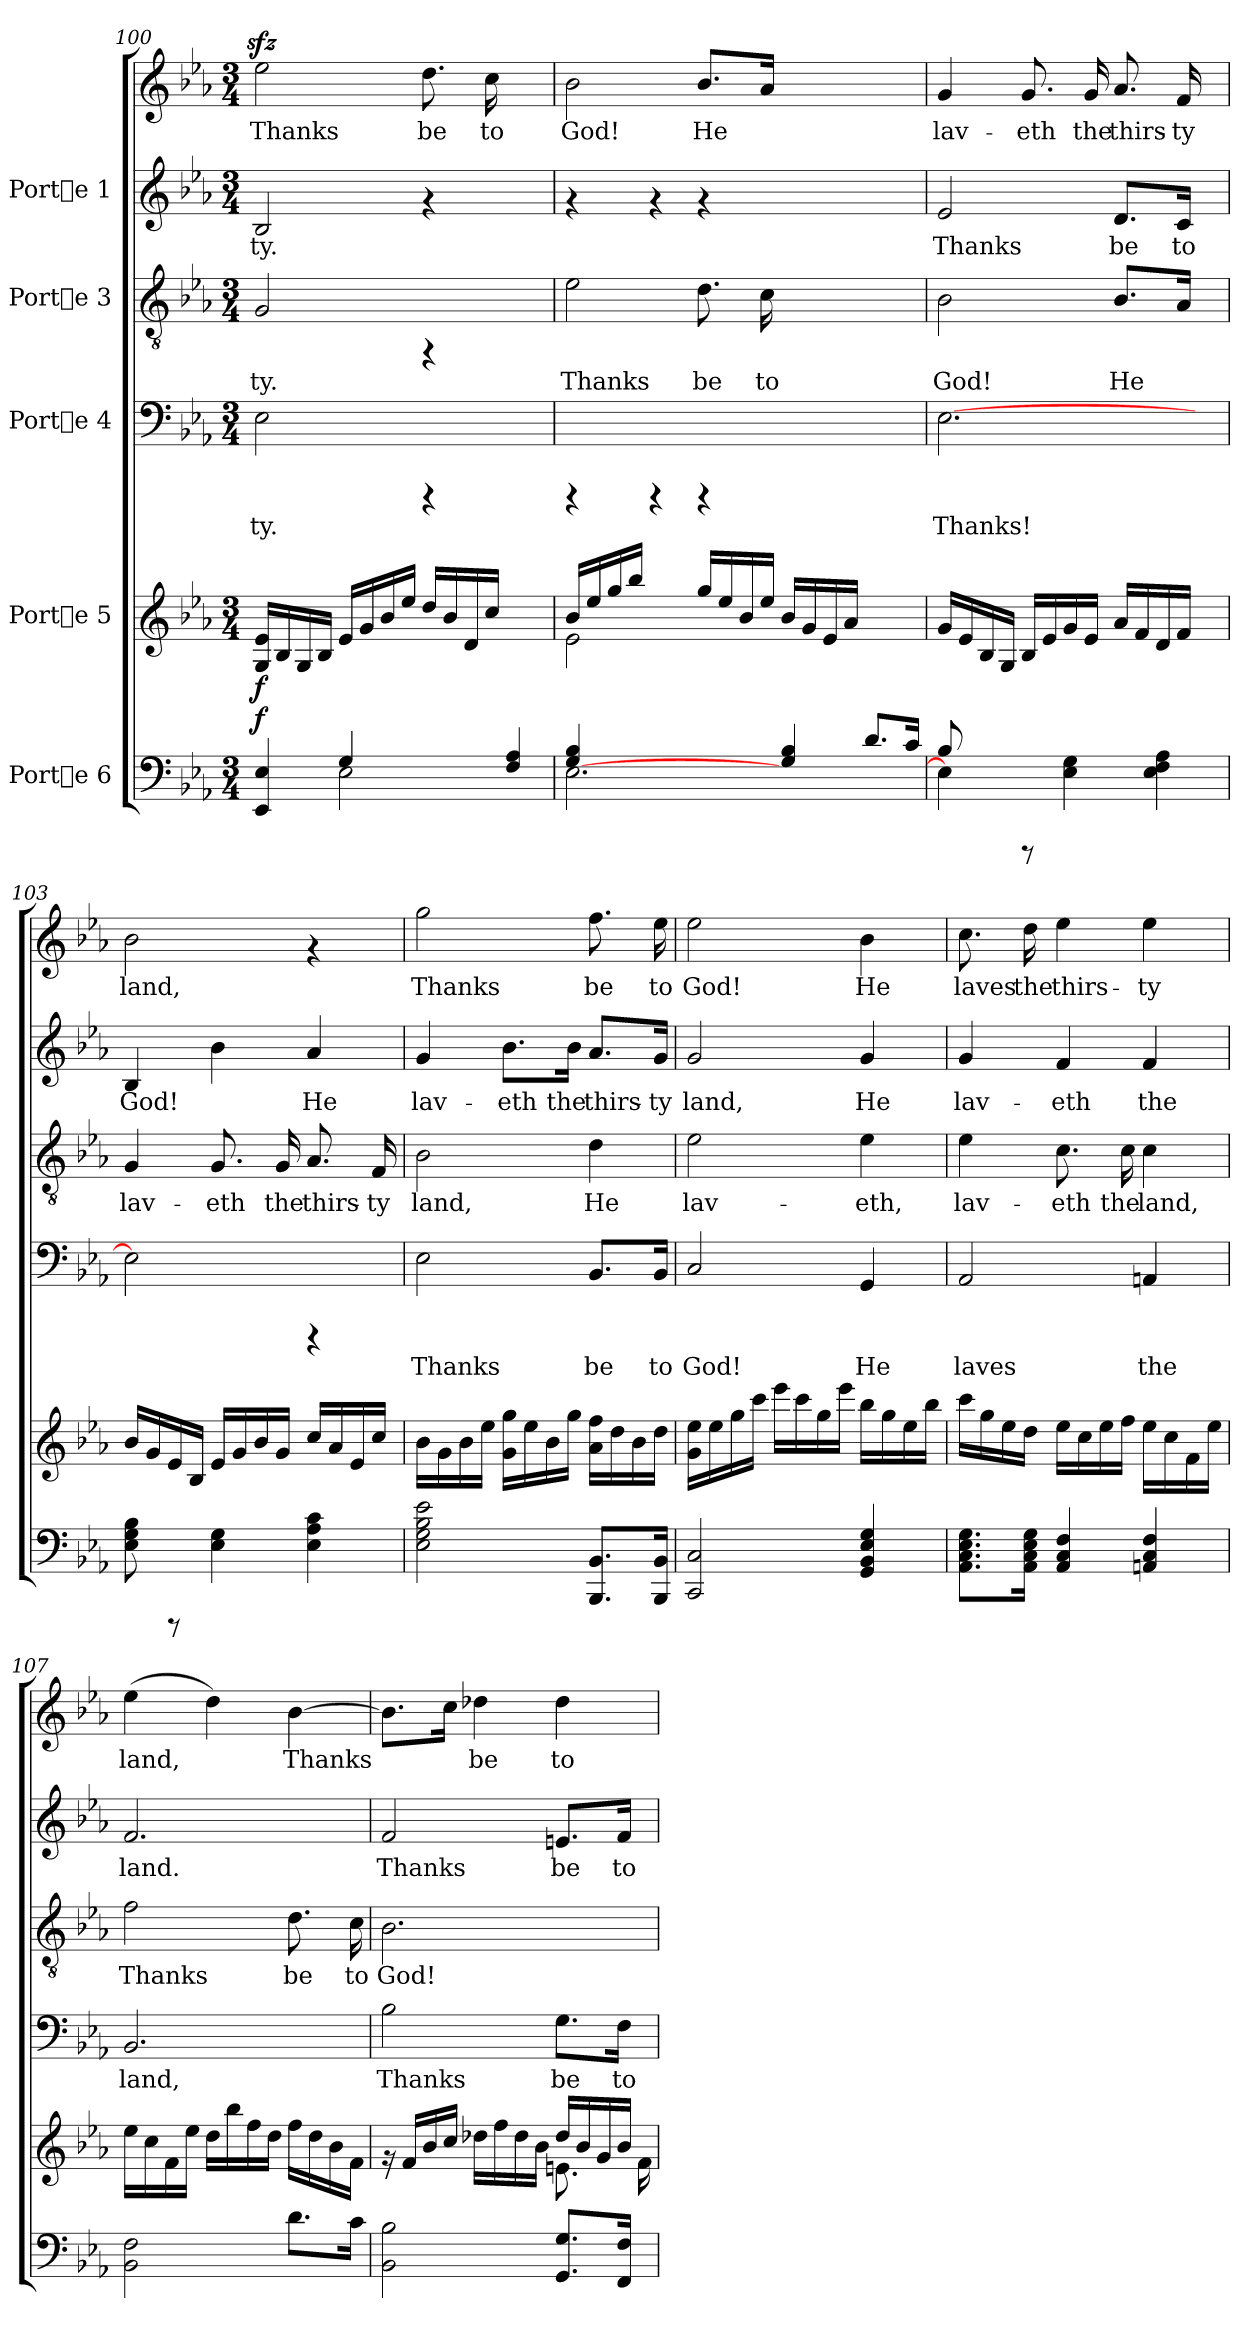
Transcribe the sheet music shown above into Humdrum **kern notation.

**kern	**dynam	**kern	**dynam	**kern	**text	**kern	**text	**kern	**text	**kern	**text
*part5	*part5	*part4	*part4	*part3	*part3	*part2	*part2	*part1	*part1	*part1	*part1
*staff6	*staff6	*staff5	*staff5	*staff4	*staff4	*staff3	*staff3	*staff2	*staff2	*staff1	*staff1
*I"Porte 6	*	*I"Porte 5	*	*I"Porte 4	*	*I"Porte 3	*	*I"Porte 1	*	*	*
*clefF4	*	*clefG2	*	*clefF4	*	*clefGv2	*	*clefG2	*	*clefG2	*
*k[b-e-a-]	*	*k[b-e-a-]	*	*k[b-e-a-]	*	*k[b-e-a-]	*	*k[b-e-a-]	*	*k[b-e-a-]	*
*E-:	*	*E-:	*	*E-:	*	*E-:	*	*E-:	*	*E-:	*
*M3/4	*	*M3/4	*	*M3/4	*	*M3/4	*	*M3/4	*	*M3/4	*
=100	=100	=100	=100	=100	=100	=100	=100	=100	=100	=100	=100
*^	*	*	*	*	*	*	*	*	*	*	*
!	!	!LO:DY:a	!	!LO:DY:b	!	!LO:LY:b	!	!LO:LY:b	!	!LO:LY:b	!	!LO:LY:b
4E-/ 4EE-/	4ryy	f	16e-/ 16G/L	f	2E-\	-ty.	2G/	-ty.	2B-/	ty.	2ee-zz>\	-Thanks
.	.	.	16B-/	.	.	.	.	.	.	.	.	.
.	.	.	16G/	.	.	.	.	.	.	.	.	.
.	.	.	16B-/J	.	.	.	.	.	.	.	.	.
2E-\	4G/	.	16e-/L	.	.	.	.	.	.	.	.	.
.	.	.	16g/	.	.	.	.	.	.	.	.	.
.	.	.	16b-/	.	.	.	.	.	.	.	.	.
.	.	.	16ee-/J	.	.	.	.	.	.	.	.	.
!	!	!	!	!	!	!	!	!	!	!	!	!LO:LY:b
.	2ryy	.	16dd/L	.	4rCCC	.	4rFF	.	4rf	.	8.dd\	be
.	.	.	16b-/	.	.	.	.	.	.	.	.	.
.	.	.	16d/	.	.	.	.	.	.	.	.	.
!	!	!	!	!	!	!	!	!	!	!	!	!LO:LY:b
.	.	.	16cc/J	.	.	.	.	.	.	.	16cc\	to
4A-/ 4F/	.	.	4ryy	.	4ryy	.	4ryy	.	4ryy	.	4ryy	.
=101	=101	=101	=101	=101	=101	=101	=101	=101	=101	=101	=101	=101
*	*	*	*^	*	*	*	*	*	*	*	*	*
!	!	!	!	!	!	!	!	!	!LO:LY:b	!	!	!	!LO:LY:b
[>2.E-\	4B-/ 4G/	.	2e-\	16b-/L	.	4rCCC	.	2e-\	Thanks	4rf	.	2b-\	God!
.	.	.	.	16ee-/	.	.	.	.	.	.	.	.	.
.	.	.	.	16gg/	.	.	.	.	.	.	.	.	.
.	.	.	.	16bb-/J	.	.	.	.	.	.	.	.	.
.	1ryy	.	.	4ryy	.	4rCCC	.	.	.	4rf	.	.	.
!	!	!	!	!	!	!	!	!	!LO:LY:b	!	!	!	!LO:LY:b
.	.	.	16gg/L	2.ryy	.	4rCCC	.	8.d\	be	4rf	.	8.b-/L	He
.	.	.	16ee-/	.	.	.	.	.	.	.	.	.	.
.	.	.	16b-/	.	.	.	.	.	.	.	.	.	.
!	!	!	!	!	!	!	!	!	!LO:LY:b	!	!	!	!LO:LY:b
.	.	.	16ee-/J	.	.	.	.	16c\	to	.	.	16a-/J	.
4B-/ 4G/	.	.	16b-/L	.	.	2ryy	.	2ryy	.	2ryy	.	2ryy	.
.	.	.	16g/	.	.	.	.	.	.	.	.	.	.
.	.	.	16e-/	.	.	.	.	.	.	.	.	.	.
.	.	.	16a-/J	.	.	.	.	.	.	.	.	.	.
8.d/L	.	.	4ryy	.	.	.	.	.	.	.	.	.	.
16c/J	.	.	.	.	.	.	.	.	.	.	.	.	.
*	*	*	*v	*v	*	*	*	*	*	*	*	*	*
=102	=102	=102	=102	=102	=102	=102	=102	=102	=102	=102	=102	=102
!	!	!	!	!	!	!LO:LY:b	!	!LO:LY:b	!	!LO:LY:b	!	!LO:LY:b
4E-\]	8B-/	.	16g/L	.	[>2.E-\	Thanks!	2B-\	God!	2e-/	Thanks	4g/	lav-
.	.	.	16e-/	.	.	.	.	.	.	.	.	.
.	2.ryy	.	16B-/	.	.	.	.	.	.	.	.	.
.	.	.	16G/J	.	.	.	.	.	.	.	.	.
!	!	!	!	!	!	!	!	!	!	!	!	!LO:LY:b
8rCCC	.	.	16B-/L	.	.	.	.	.	.	.	8.g/	-eth
.	.	.	16e-/	.	.	.	.	.	.	.	.	.
4G\ 4E-\	.	.	16g/	.	.	.	.	.	.	.	.	.
!	!	!	!	!	!	!	!	!	!	!	!	!LO:LY:b
.	.	.	16e-/J	.	.	.	.	.	.	.	16g/	the
!	!	!	!	!	!	!	!	!LO:LY:b	!	!LO:LY:b	!	!LO:LY:b
.	.	.	16a-/L	.	.	.	8.B-/L	He	8.d/L	be	8.a-/	thirs-
.	.	.	16f/	.	.	.	.	.	.	.	.	.
4A-\ 4F\ 4E-\	.	.	16d/	.	.	.	.	.	.	.	.	.
!	!	!	!	!	!	!	!	!LO:LY:b	!	!LO:LY:b	!	!LO:LY:b
.	.	.	16f/J	.	.	.	16A-/J	.	16c/Jk	to	16f/	-ty
.	.	.	8ryy	.	8ryy	.	8ryy	.	8ryy	.	8ryy	.
*v	*v	*	*	*	*	*	*	*	*	*	*	*
!!LO:PB:g=z
=103	=103	=103	=103	=103	=103	=103	=103	=103	=103	=103	=103
!	!	!	!	!	!	!	!LO:LY:b	!	!LO:LY:b	!	!LO:LY:b
8B-\ 8G\ 8E-\	.	16b-/L	.	2E-\]	.	4G/	lav-	4B-/	God!	2b-\	land,
.	.	16g/	.	.	.	.	.	.	.	.	.
8rCCC	.	16e-/	.	.	.	.	.	.	.	.	.
.	.	16B-/J	.	.	.	.	.	.	.	.	.
!	!	!	!	!	!	!	!LO:LY:b	!	!LO:LY:b	!	!
4G\ 4E-\	.	16e-/L	.	.	.	8.G/	-eth	4b-\	.	.	.
.	.	16g/	.	.	.	.	.	.	.	.	.
.	.	16b-/	.	.	.	.	.	.	.	.	.
!	!	!	!	!	!	!	!LO:LY:b	!	!	!	!
.	.	16g/J	.	.	.	16G/	the	.	.	.	.
!	!	!	!	!	!	!	!LO:LY:b	!	!LO:LY:b	!	!
4c\ 4A-\ 4E-\	.	16cc/L	.	4rCCC	.	8.A-/	thirs-	4a-/	He	4rf	.
.	.	16a-/	.	.	.	.	.	.	.	.	.
.	.	16e-/	.	.	.	.	.	.	.	.	.
!	!	!	!	!	!	!	!LO:LY:b	!	!	!	!
.	.	16cc/J	.	.	.	16F/	-ty	.	.	.	.
=104	=104	=104	=104	=104	=104	=104	=104	=104	=104	=104	=104
!	!	!	!	!	!LO:LY:b	!	!LO:LY:b	!	!LO:LY:b	!	!LO:LY:b
2e-\ 2B-\ 2G\ 2E-\	.	16b-\L	.	2E-\	Thanks	2B-\	land,	4g/	lav-	2gg\	Thanks
.	.	16g\	.	.	.	.	.	.	.	.	.
.	.	16b-\	.	.	.	.	.	.	.	.	.
.	.	16ee-\J	.	.	.	.	.	.	.	.	.
!	!	!	!	!	!	!	!	!	!LO:LY:b	!	!
.	.	16gg\ 16g\L	.	.	.	.	.	8.b-\L	-eth	.	.
.	.	16ee-\	.	.	.	.	.	.	.	.	.
.	.	16b-\	.	.	.	.	.	.	.	.	.
!	!	!	!	!	!	!	!	!	!LO:LY:b	!	!
.	.	16gg\J	.	.	.	.	.	16b-\Jk	the	.	.
!	!	!	!	!	!LO:LY:b	!	!LO:LY:b	!	!LO:LY:b	!	!LO:LY:b
8.BB-/ 8.BBB-/L	.	16ff\ 16a-\L	.	8.BB-/L	be	4d\	He	8.a-/L	thirs-	8.ff\	be
.	.	16dd\	.	.	.	.	.	.	.	.	.
.	.	16b-\	.	.	.	.	.	.	.	.	.
!	!	!	!	!	!LO:LY:b	!	!	!	!LO:LY:b	!	!LO:LY:b
16BB-/ 16BBB-/J	.	16dd\J	.	16BB-/Jk	to	.	.	16g/Jk	-ty	16ee-\	to
=105	=105	=105	=105	=105	=105	=105	=105	=105	=105	=105	=105
!	!	!	!	!	!LO:LY:b	!	!LO:LY:b	!	!LO:LY:b	!	!LO:LY:b
2C/ 2CC/	.	16ee-\ 16g\L	.	2C/	God!	2e-\	lav-	2g/	land,	2ee-\	God!
.	.	16ee-\	.	.	.	.	.	.	.	.	.
.	.	16gg\	.	.	.	.	.	.	.	.	.
.	.	16ccc\J	.	.	.	.	.	.	.	.	.
.	.	16eee-\L	.	.	.	.	.	.	.	.	.
.	.	16ccc\	.	.	.	.	.	.	.	.	.
.	.	16gg\	.	.	.	.	.	.	.	.	.
.	.	16eee-\J	.	.	.	.	.	.	.	.	.
!	!	!	!	!	!LO:LY:b	!	!LO:LY:b	!	!LO:LY:b	!	!LO:LY:b
4G/ 4E-/ 4BB-/ 4GG/	.	16bb-\L	.	4GG/	He	4e-\	-eth,	4g/	He	4b-\	He
.	.	16gg\	.	.	.	.	.	.	.	.	.
.	.	16ee-\	.	.	.	.	.	.	.	.	.
.	.	16bb-\J	.	.	.	.	.	.	.	.	.
=106	=106	=106	=106	=106	=106	=106	=106	=106	=106	=106	=106
!	!	!	!	!	!LO:LY:b	!	!LO:LY:b	!	!LO:LY:b	!	!LO:LY:b
8.G\ 8.E-\ 8.C\ 8.AA-\L	.	16ccc\L	.	2AA-/	laves	4e-\	lav-	4g/	lav-	8.cc\	laves
.	.	16gg\	.	.	.	.	.	.	.	.	.
.	.	16ee-\	.	.	.	.	.	.	.	.	.
!	!	!	!	!	!	!	!	!	!	!	!LO:LY:b
16G\ 16E-\ 16C\ 16AA-\J	.	16dd\J	.	.	.	.	.	.	.	16dd\	the
!	!	!	!	!	!	!	!LO:LY:b	!	!LO:LY:b	!	!LO:LY:b
4F/ 4C/ 4AA-/	.	16ee-\L	.	.	.	8.c\	-eth	4f/	-eth	4ee-\	thirs-
.	.	16cc\	.	.	.	.	.	.	.	.	.
.	.	16ee-\	.	.	.	.	.	.	.	.	.
!	!	!	!	!	!	!	!LO:LY:b	!	!	!	!
.	.	16ff\J	.	.	.	16c\	the	.	.	.	.
!	!	!	!	!	!LO:LY:b	!	!LO:LY:b	!	!LO:LY:b	!	!LO:LY:b
4F/ 4C/ 4AAn/	.	16ee-\L	.	4AAn/	the	4c\	land,	4f/	the	4ee-\	-ty
.	.	16cc\	.	.	.	.	.	.	.	.	.
.	.	16f\	.	.	.	.	.	.	.	.	.
.	.	16ee-\J	.	.	.	.	.	.	.	.	.
!!LO:LB:g=z
=107	=107	=107	=107	=107	=107	=107	=107	=107	=107	=107	=107
!	!	!	!	!	!LO:LY:b	!	!LO:LY:b	!	!LO:LY:b	!	!LO:LY:b
2F\ 2BB-\	.	16ee-\L	.	2.BB-/	land,	2f\	Thanks	2.f/	land.	(>4ee-\	land,
.	.	16cc\	.	.	.	.	.	.	.	.	.
.	.	16f\	.	.	.	.	.	.	.	.	.
.	.	16ee-\J	.	.	.	.	.	.	.	.	.
!	!	!	!	!	!	!	!	!	!	!	!LO:LY:b
.	.	16dd\L	.	.	.	.	.	.	.	4dd\)	.
.	.	16bb-\	.	.	.	.	.	.	.	.	.
.	.	16ff\	.	.	.	.	.	.	.	.	.
.	.	16dd\J	.	.	.	.	.	.	.	.	.
!	!	!	!	!	!	!	!LO:LY:b	!	!	!	!LO:LY:b
8.d\L	.	16ff\L	.	.	.	8.d\	be	.	.	[>4b-\	Thanks
.	.	16dd\	.	.	.	.	.	.	.	.	.
.	.	16b-\	.	.	.	.	.	.	.	.	.
!	!	!	!	!	!	!	!LO:LY:b	!	!	!	!
16c\J	.	16f\J	.	.	.	16c\	to	.	.	.	.
=108	=108	=108	=108	=108	=108	=108	=108	=108	=108	=108	=108
*	*	*^	*	*	*	*	*	*	*	*	*
!	!	!	!	!	!	!LO:LY:b	!	!LO:LY:b	!	!LO:LY:b	!	!LO:LY:b
2B-\ 2BB-\	.	16rf	2ryy	.	2B-\	Thanks	2.B-\	God!	2f/	Thanks	8.b-\L]	.
.	.	16f/L	.	.	.	.	.	.	.	.	.	.
.	.	16b-/	.	.	.	.	.	.	.	.	.	.
!	!	!	!	!	!	!	!	!	!	!	!	!LO:LY:b
.	.	16cc/J	.	.	.	.	.	.	.	.	16cc\J	.
!	!	!	!	!	!	!	!	!	!	!	!	!LO:LY:b
.	.	16dd-X\L	.	.	.	.	.	.	.	.	4dd-X\	be
.	.	16ff\	.	.	.	.	.	.	.	.	.	.
.	.	16dd-\	.	.	.	.	.	.	.	.	.	.
.	.	16b-\J	.	.	.	.	.	.	.	.	.	.
!	!	!	!	!	!	!LO:LY:b	!	!	!	!LO:LY:b	!	!LO:LY:b
8.G/ 8.GG/L	.	8.en\	16dd-/L	.	8.G\L	be	.	.	8.en/L	be	4dd-\	to
.	.	.	16b-/	.	.	.	.	.	.	.	.	.
.	.	.	16g/	.	.	.	.	.	.	.	.	.
!	!	!	!	!	!	!LO:LY:b	!	!	!	!LO:LY:b	!	!
16F/ 16FF/J	.	8ryy	16b-/J	.	16F\Jk	to	.	.	16f/Jk	to	.	.
16ryy	.	.	16f\	.	16ryy	.	16ryy	.	16ryy	.	16ryy	.
*	*	*v	*v	*	*	*	*	*	*	*	*	*
=	=	=	=	=	=	=	=	=	=	=	=
*-	*-	*-	*-	*-	*-	*-	*-	*-	*-	*-	*-
